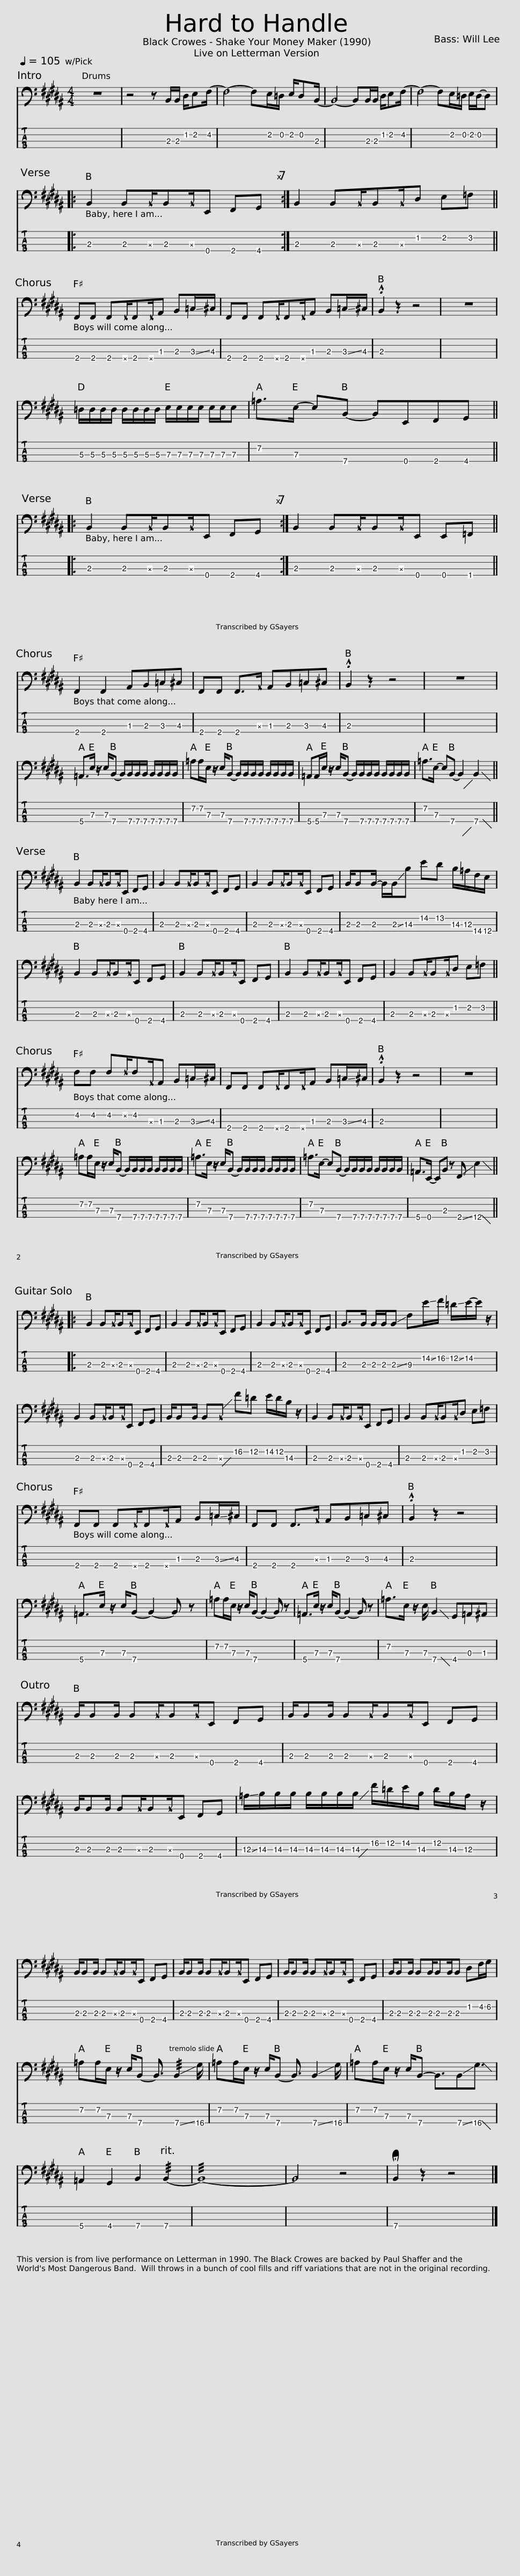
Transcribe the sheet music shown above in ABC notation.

X:1
%%score { 1 | 2 }
L:1/8
Q:1/4=105
M:4/4
I:linebreak $
K:B
V:1 bass transpose=-12
V:2 tab transpose=-12 stafflines=4 strings="E2,A2,D3,G3 nostems "
V:1
 z8 | z4 z B,,/B,,/ D,/E,F,/- | F,4- F,E,/=D,/ E,/D,B,,/- | B,,4- B,,B,,/B,,/ D,/E,F,/- | F,4- F,E,/=D,/ E,/D,/-D, |:$ %5
 B,,2 B,,B,,/B,,B,,/E,, F,,G,, :| B,,2 B,,B,,/B,,B,,/D, E,=F, ||$ F,,F,, F,,F,,/F,,F,,/A,, B,,!-(!=C,/!-)!^C,/ | F,,F,, F,,F,,/F,,F,,/A,, B,,!-(!=C,/!-)!^C,/ | .B,,2 z2 z4 | %10
 z8 |$ =D,/D,/D,/D,/ D,/D,/D,/D,/ E,/E,/E,/E,/ E,/E,/E, | =A,>E,- E,B,,- B,,E,,F,,G,, |:$ B,,2 B,,B,,/B,,B,,/E,, F,,G,, :| B,,2 B,,B,,/B,,B,,/E,, E,,=F,, ||$ %15
 F,,2 F,,2 A,,B,,=C,^C, | F,,F,, F,,>A,, A,,B,,=C,^C, | .B,,2 z2 z4 | z8 |$ =A,,>E, z/ E,/B,,- B,,/B,,/B,,/B,,/ B,,/B,,/B,,/B,,/ | %20
 =A,A,/E,/ z/ E,/B,,- B,,/B,,/B,,/B,,/ B,,/B,,/B,,/B,,/ | =A,,A,,/E,/ z/ E,/B,,- B,,/B,,/B,,/B,,/ B,,/B,,/B,,/B,,/ | =A,>E,- E,B,,- B,,2 !slide!B,,2 ||$ B,,2 B,,B,,/B,,B,,/E,, F,,G,, | B,,2 B,,B,,/B,,B,,/E,, F,,G,, | %25
 B,,2 B,,B,,/B,,B,,/E,, F,,G,, | B,,/B,,B,,/- B,,/!-(!B,,/!-)!B, ED B,/=A,/F,/E,/ |$ B,,2 B,,B,,/B,,B,,/E,, F,,G,, | B,,2 B,,B,,/B,,B,,/E,, F,,G,, | B,,2 B,,B,,/B,,B,,/E,, F,,G,, | %30
 B,,2 B,,B,,/B,,B,,/D, E,=F, ||$ F,F, F,F,/F,A,,/A,, B,,!-(!=C,/!-)!^C,/ | F,,F,, F,,F,,/F,,F,,/A,, B,,!-(!=C,/!-)!^C,/ | .B,,2 z2 z4 | z8 |$ %35
 =A,A,/E,/ z/ E,/B,,- B,,/B,,/B,,/B,,/ B,,/B,,/B,,/B,,/ | =A,>E, z/ E,/B,,- B,,/B,,/B,,/B,,/ B,,/B,,/B,,/B,,/ | =A,>E,- E,B,,- B,,/B,,/B,,/B,,/ B,,/B,,/B,,/B,,/ | =A,,>E,,- E,,B,, z !-(!F,, !-)!E,2 |:$ B,,2 B,,B,,/B,,B,,/E,, F,,G,, | %40
 B,,2 B,,B,,/B,,B,,/E,, F,,G,, | B,,2 B,,B,,/B,,B,,/E,, F,,G,, | B,,>B,, B,,/B,,/!-(!B,, !-)!F,!-(!E/!-)!F/ !-(!=D/!-)!E/-E/ z/ |$ B,,2 B,,B,,/B,,B,,/E,, F,,G,, | B,,/B,,B,,/ B,,B,, !slide!F=D E/D/B,/ z/ | %45
 B,,2 B,,B,,/B,,B,,/E,, F,,G,, | B,,2 B,,B,,/B,,B,,/D, E,=F, |$ F,,F,, F,,F,,/F,,F,,/A,, B,,!-(!=C,/!-)!^C,/ | F,,F,, F,,>A,, A,,B,,=C,^C, | .B,,2 z2 z4 |$ %50
 =A,,>E, z/ E,/B,,- B,,2- B,, z | =A,A,/E,/ z/ E,/B,,- B,,2- B,, z | =A,,>E, z/ E,/B,,- B,,2- B,, z | =A,>E, z/ E,/ B,,2 G,,=A,,^A,, |$ B,,/B,,B,,/ B,,B,,/B,,B,,/E,, F,,G,, | %55
 B,,/B,,B,,/ B,,B,,/B,,B,,/E,, F,,G,, |$ B,,/B,,B,,/ B,,B,,/B,,B,,/E,, F,,G,, | !-(!=A,/!-)!B,/B,/B,/ B,/B,/B,/B,/ !slide!F/=D/E/B,/ D/B,/A,/ z/ |$ B,,/B,,B,,/ B,,B,,/B,,B,,/E,, F,,G,, | B,,/B,,B,,/ B,,B,,/B,,B,,/E,, F,,G,, | %60
 B,,/B,,B,,/ B,,B,,/B,,B,,/E,, F,,G,, | B,,/B,,B,,/ B,,B,,/B,,B,,/B,, D,F,/G,/ |$ =A,A,/E,/ z/ E,/B,,- B,,3/2 !-(!!///!B,,2 !-)!G,/ | =A,A,/E,/ z/ E,/B,,- B,,3/2 !-(!B,,2 !-)!G,/ | =A,A,/E,/ z/ E,/B,,- B,,3/2!-(!B,,!-)!G,3/2 |$ %65
 =A,,2 G,,2 B,,2 !///!B,,2- | !///!B,,8- | B,,4 z4 | !fermata!B,,2 z2 z4 |] %69
V:2
 x8 | x4 x !3!B,,,/ !3!B,,,/ !2!D,,/ !2!E,, !2!F,,/- | !2!F,,4- !2!F,, !2!E,,/ !2!=D,,/ !2!E,,/ !2!D,, !3!B,,,/- | !3!B,,,4- !3!B,,, !3!B,,,/ !3!B,,,/ !2!D,,/ !2!E,, !2!F,,/- | !2!F,,4- !2!F,, !2!E,,/ !2!=D,,/ !2!E,,/ !2!D,,/- !2!D,, |:$ %5
 !3!B,,,2 !3!B,,, !3!B,,,/ !3!B,,, !3!B,,,/ !4!E,,, !4!F,,, !4!G,,, :| !3!B,,,2 !3!B,,, !3!B,,,/ !3!B,,, !3!B,,,/ !2!D,, !2!E,, !2!=F,, ||$ !4!F,,, !4!F,,, !4!F,,, !4!F,,,/ !4!F,,, !4!F,,,/ !3!A,,, !3!B,,, !-(!!3!=C,,/ !-)!!3!^C,,/ | !4!F,,, !4!F,,, !4!F,,, !4!F,,,/ !4!F,,, !4!F,,,/ !3!A,,, !3!B,,, !-(!!3!=C,,/ !-)!!3!^C,,/ | .!3!B,,,2 x2 x4 | %10
 x8 |$ !3!=D,,/ !3!D,,/ !3!D,,/ !3!D,,/ !3!D,,/ !3!D,,/ !3!D,,/ !3!D,,/ !3!E,,/ !3!E,,/ !3!E,,/ !3!E,,/ !3!E,,/ !3!E,,/ !3!E,, | !2!=A,,3/2 !3!E,,/- !3!E,, !4!B,,,- !4!B,,, !4!E,,, !4!F,,, !4!G,,, |:$ !3!B,,,2 !3!B,,, !3!B,,,/ !3!B,,, !3!B,,,/ !4!E,,, !4!F,,, !4!G,,, :| !3!B,,,2 !3!B,,, !3!B,,,/ !3!B,,, !3!B,,,/ !4!E,,, !4!E,,, !4!=F,,, ||$ %15
 !4!F,,,2 !4!F,,,2 !3!A,,, !3!B,,, !3!=C,, !3!^C,, | !4!F,,, !4!F,,, !4!F,,,3/2 !3!A,,,/ !3!A,,, !3!B,,, !3!=C,, !3!^C,, | .!3!B,,,2 x2 x4 | x8 |$ !4!=A,,,3/2 !3!E,,/ x/ !3!E,,/ !4!B,,,- !4!B,,,/ !4!B,,,/ !4!B,,,/ !4!B,,,/ !4!B,,,/ !4!B,,,/ !4!B,,,/ !4!B,,,/ | %20
 !2!=A,, !2!A,,/ !3!E,,/ x/ !3!E,,/ !4!B,,,- !4!B,,,/ !4!B,,,/ !4!B,,,/ !4!B,,,/ !4!B,,,/ !4!B,,,/ !4!B,,,/ !4!B,,,/ | !4!=A,,, !4!A,,,/ !3!E,,/ x/ !3!E,,/ !4!B,,,- !4!B,,,/ !4!B,,,/ !4!B,,,/ !4!B,,,/ !4!B,,,/ !4!B,,,/ !4!B,,,/ !4!B,,,/ | !2!=A,,3/2 !3!E,,/- !3!E,, !4!B,,,- !4!B,,,2 !slide!!4!B,,,2 ||$ !3!B,,,2 !3!B,,, !3!B,,,/ !3!B,,, !3!B,,,/ !4!E,,, !4!F,,, !4!G,,, | !3!B,,,2 !3!B,,, !3!B,,,/ !3!B,,, !3!B,,,/ !4!E,,, !4!F,,, !4!G,,, | %25
 !3!B,,,2 !3!B,,, !3!B,,,/ !3!B,,, !3!B,,,/ !4!E,,, !4!F,,, !4!G,,, | !3!B,,,/ !3!B,,, !3!B,,,/- !3!B,,,/ !-(!!3!B,,,/ !-)!!3!B,, !2!E, !2!D, !3!B,,/ !3!=A,,/ !4!F,,/ !4!E,,/ |$ !3!B,,,2 !3!B,,, !3!B,,,/ !3!B,,, !3!B,,,/ !4!E,,, !4!F,,, !4!G,,, | !3!B,,,2 !3!B,,, !3!B,,,/ !3!B,,, !3!B,,,/ !4!E,,, !4!F,,, !4!G,,, | !3!B,,,2 !3!B,,, !3!B,,,/ !3!B,,, !3!B,,,/ !4!E,,, !4!F,,, !4!G,,, | %30
 !3!B,,,2 !3!B,,, !3!B,,,/ !3!B,,, !3!B,,,/ !2!D,, !2!E,, !2!=F,, ||$ !2!F,, !2!F,, !2!F,, !2!F,,/ !2!F,, !3!A,,,/ !3!A,,, !3!B,,, !-(!!3!=C,,/ !-)!!3!^C,,/ | !4!F,,, !4!F,,, !4!F,,, !4!F,,,/ !4!F,,, !4!F,,,/ !3!A,,, !3!B,,, !-(!!3!=C,,/ !-)!!3!^C,,/ | .!3!B,,,2 x2 x4 | x8 |$ %35
 !2!=A,, !2!A,,/ !3!E,,/ x/ !3!E,,/ !4!B,,,- !4!B,,,/ !4!B,,,/ !4!B,,,/ !4!B,,,/ !4!B,,,/ !4!B,,,/ !4!B,,,/ !4!B,,,/ | !2!=A,,3/2 !3!E,,/ x/ !3!E,,/ !4!B,,,- !4!B,,,/ !4!B,,,/ !4!B,,,/ !4!B,,,/ !4!B,,,/ !4!B,,,/ !4!B,,,/ !4!B,,,/ | !2!=A,,3/2 !3!E,,/- !3!E,, !4!B,,,- !4!B,,,/ !4!B,,,/ !4!B,,,/ !4!B,,,/ !4!B,,,/ !4!B,,,/ !4!B,,,/ !4!B,,,/ | !4!=A,,,3/2 !4!E,,,/- !4!E,,, !3!B,,, x !-(!!4!F,,, !-)!!4!E,,2 |:$ !3!B,,,2 !3!B,,, !3!B,,,/ !3!B,,, !3!B,,,/ !4!E,,, !4!F,,, !4!G,,, | %40
 !3!B,,,2 !3!B,,, !3!B,,,/ !3!B,,, !3!B,,,/ !4!E,,, !4!F,,, !4!G,,, | !3!B,,,2 !3!B,,, !3!B,,,/ !3!B,,, !3!B,,,/ !4!E,,, !4!F,,, !4!G,,, | !3!B,,,3/2 !3!B,,,/ !3!B,,,/ !3!B,,,/ !-(!!3!B,,, !-)!!3!F,, !-(!!2!E,/ !-)!!2!F,/ !-(!!2!=D,/ !-)!!2!E,/- !2!E,/ x/ |$ !3!B,,,2 !3!B,,, !3!B,,,/ !3!B,,, !3!B,,,/ !4!E,,, !4!F,,, !4!G,,, | !3!B,,,/ !3!B,,, !3!B,,,/ !3!B,,, !3!B,,, !slide!!2!F, !2!=D, !2!E,/ !2!D,/ !3!B,,/ x/ | %45
 !3!B,,,2 !3!B,,, !3!B,,,/ !3!B,,, !3!B,,,/ !4!E,,, !4!F,,, !4!G,,, | !3!B,,,2 !3!B,,, !3!B,,,/ !3!B,,, !3!B,,,/ !2!D,, !2!E,, !2!=F,, |$ !4!F,,, !4!F,,, !4!F,,, !4!F,,,/ !4!F,,, !4!F,,,/ !3!A,,, !3!B,,, !-(!!3!=C,,/ !-)!!3!^C,,/ | !4!F,,, !4!F,,, !4!F,,,3/2 !3!A,,,/ !3!A,,, !3!B,,, !3!=C,, !3!^C,, | .!3!B,,,2 x2 x4 |$ %50
 !4!=A,,,3/2 !3!E,,/ x/ !3!E,,/ !4!B,,,- !4!B,,,2- !4!B,,, x | !2!=A,, !2!A,,/ !3!E,,/ x/ !3!E,,/ !4!B,,,- !4!B,,,2- !4!B,,, x | !4!=A,,,3/2 !3!E,,/ x/ !3!E,,/ !4!B,,,- !4!B,,,2- !4!B,,, x | !2!=A,,3/2 !3!E,,/ x/ !3!E,,/ !4!B,,,2 !4!G,,, !3!=A,,, !3!^A,,, |$ !3!B,,,/ !3!B,,, !3!B,,,/ !3!B,,, !3!B,,,/ !3!B,,, !3!B,,,/ !4!E,,, !4!F,,, !4!G,,, | %55
 !3!B,,,/ !3!B,,, !3!B,,,/ !3!B,,, !3!B,,,/ !3!B,,, !3!B,,,/ !4!E,,, !4!F,,, !4!G,,, |$ !3!B,,,/ !3!B,,, !3!B,,,/ !3!B,,, !3!B,,,/ !3!B,,, !3!B,,,/ !4!E,,, !4!F,,, !4!G,,, | !-(!!3!=A,,/ !-)!!3!B,,/ !3!B,,/ !3!B,,/ !3!B,,/ !3!B,,/ !3!B,,/ !3!B,,/ !slide!!2!F,/ !2!=D,/ !2!E,/ !3!B,,/ !2!D,/ !3!B,,/ !3!A,,/ x/ |$ !3!B,,,/ !3!B,,, !3!B,,,/ !3!B,,, !3!B,,,/ !3!B,,, !3!B,,,/ !4!E,,, !4!F,,, !4!G,,, | !3!B,,,/ !3!B,,, !3!B,,,/ !3!B,,, !3!B,,,/ !3!B,,, !3!B,,,/ !4!E,,, !4!F,,, !4!G,,, | %60
 !3!B,,,/ !3!B,,, !3!B,,,/ !3!B,,, !3!B,,,/ !3!B,,, !3!B,,,/ !4!E,,, !4!F,,, !4!G,,, | !3!B,,,/ !3!B,,, !3!B,,,/ !3!B,,, !3!B,,,/ !3!B,,, !3!B,,,/ !3!B,,, !2!D,, !2!F,,/ !2!G,,/ |$ !2!=A,, !2!A,,/ !3!E,,/ x/ !3!E,,/ !4!B,,,- !4!B,,,3/2 !-(!!///!!4!B,,,2 !-)!!4!G,,/ | !2!=A,, !2!A,,/ !3!E,,/ x/ !3!E,,/ !4!B,,,- !4!B,,,3/2 !-(!!4!B,,,2 !-)!!4!G,,/ | !2!=A,, !2!A,,/ !3!E,,/ x/ !3!E,,/ !4!B,,,- !4!B,,,3/2 !-(!!4!B,,, !-)!!4!G,,3/2 |$ %65
 !4!=A,,,2 !4!G,,,2 !4!B,,,2 !///!!4!B,,,2- | !///!!3!B,,,8- | !3!B,,,4 x4 | !fermata!!4!B,,,2 x2 x4 |] %69
